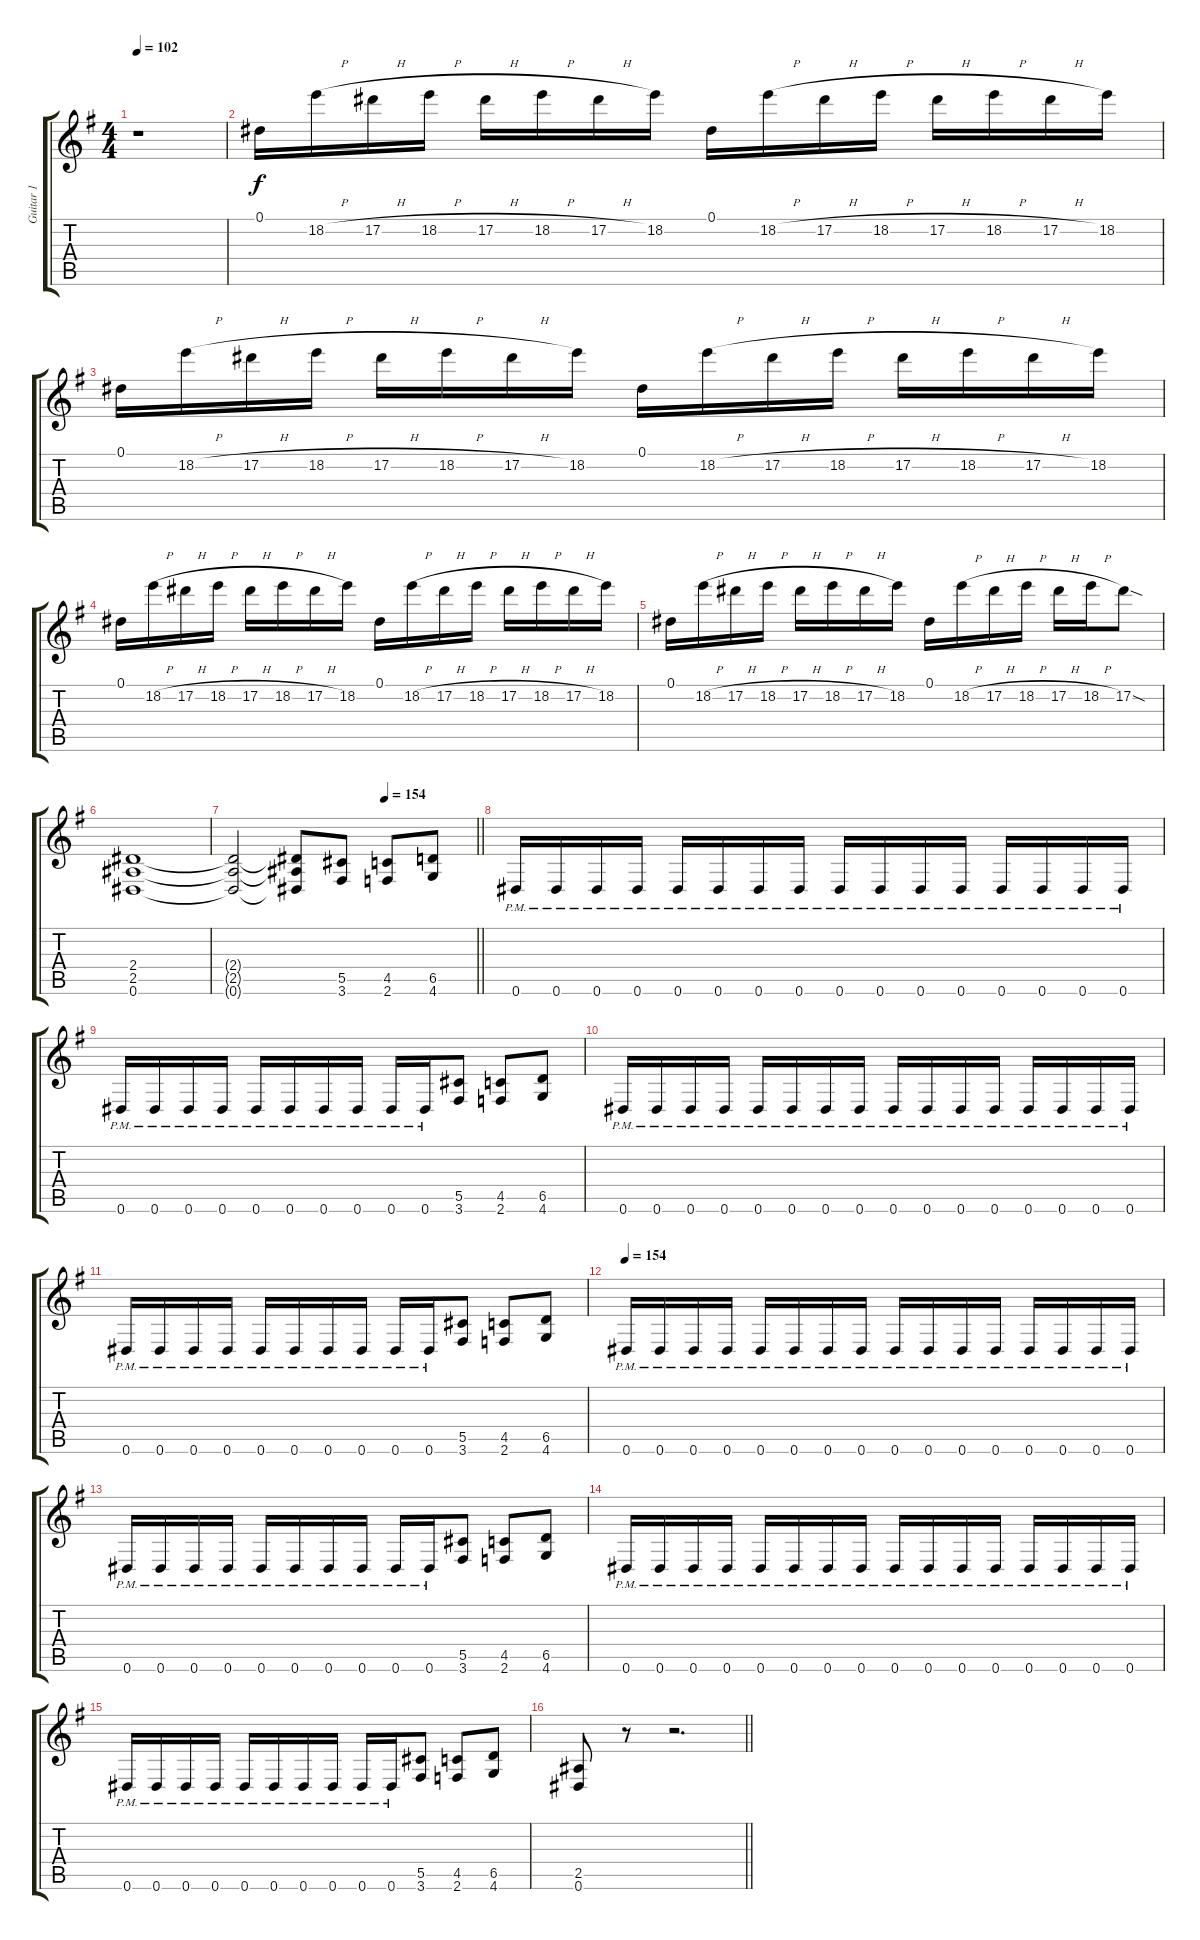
\track ("Guitar 1" "Guitar 1") {instrument distortionguitar}
\staff {score tabs}
\tuning (Eb4 Bb3 Gb3 Db3 Ab2 Eb2) {hide}
\ts (4 4)
\tempo 102
\clef g2
\ks eminor
r.1{dy f instrument distortionguitar} |
0.1.16 18.2{h}.16 17.2{h}.16 18.2{h}.16 17.2{h}.16 18.2{h}.16 17.2{h}.16 18.2.16 0.1.16 18.2{h}.16 17.2{h}.16 18.2{h}.16 17.2{h}.16 18.2{h}.16 17.2{h}.16 18.2.16 |
0.1.16 18.2{h}.16 17.2{h}.16 18.2{h}.16 17.2{h}.16 18.2{h}.16 17.2{h}.16 18.2.16 0.1.16 18.2{h}.16 17.2{h}.16 18.2{h}.16 17.2{h}.16 18.2{h}.16 17.2{h}.16 18.2.16 |
0.1.16 18.2{h}.16 17.2{h}.16 18.2{h}.16 17.2{h}.16 18.2{h}.16 17.2{h}.16 18.2.16 0.1.16 18.2{h}.16 17.2{h}.16 18.2{h}.16 17.2{h}.16 18.2{h}.16 17.2{h}.16 18.2.16 |
0.1.16 18.2{h}.16 17.2{h}.16 18.2{h}.16 17.2{h}.16 18.2{h}.16 17.2{h}.16 18.2.16 0.1.16 18.2{h}.16 17.2{h}.16 18.2{h}.16 17.2{h}.16 18.2{h}.16 17.2{sod}.8 |
(2.4 2.5 0.6).1 |
\tempo (154 0.625)
\barLineRight lightlight
(2.4{t} 2.5{t} 0.6{t}).2 (2.4{t} 2.5{t} 0.6{t}).8 (5.5 3.6).8 (4.5 2.6).8 (6.5 4.6).8 |
0.6{pm}.16 0.6{pm}.16 0.6{pm}.16 0.6{pm}.16 0.6{pm}.16 0.6{pm}.16 0.6{pm}.16 0.6{pm}.16 0.6{pm}.16 0.6{pm}.16 0.6{pm}.16 0.6{pm}.16 0.6{pm}.16 0.6{pm}.16 0.6{pm}.16 0.6{pm}.16 |
0.6{pm}.16 0.6{pm}.16 0.6{pm}.16 0.6{pm}.16 0.6{pm}.16 0.6{pm}.16 0.6{pm}.16 0.6{pm}.16 0.6{pm}.16 0.6{pm}.16 (5.5 3.6).8 (4.5 2.6).8 (6.5 4.6).8 |
0.6{pm}.16 0.6{pm}.16 0.6{pm}.16 0.6{pm}.16 0.6{pm}.16 0.6{pm}.16 0.6{pm}.16 0.6{pm}.16 0.6{pm}.16 0.6{pm}.16 0.6{pm}.16 0.6{pm}.16 0.6{pm}.16 0.6{pm}.16 0.6{pm}.16 0.6{pm}.16 |
0.6{pm}.16 0.6{pm}.16 0.6{pm}.16 0.6{pm}.16 0.6{pm}.16 0.6{pm}.16 0.6{pm}.16 0.6{pm}.16 0.6{pm}.16 0.6{pm}.16 (5.5 3.6).8 (4.5 2.6).8 (6.5 4.6).8 |
\tempo 154
0.6{pm}.16 0.6{pm}.16 0.6{pm}.16 0.6{pm}.16 0.6{pm}.16 0.6{pm}.16 0.6{pm}.16 0.6{pm}.16 0.6{pm}.16 0.6{pm}.16 0.6{pm}.16 0.6{pm}.16 0.6{pm}.16 0.6{pm}.16 0.6{pm}.16 0.6{pm}.16 |
0.6{pm}.16 0.6{pm}.16 0.6{pm}.16 0.6{pm}.16 0.6{pm}.16 0.6{pm}.16 0.6{pm}.16 0.6{pm}.16 0.6{pm}.16 0.6{pm}.16 (5.5 3.6).8 (4.5 2.6).8 (6.5 4.6).8 |
0.6{pm}.16 0.6{pm}.16 0.6{pm}.16 0.6{pm}.16 0.6{pm}.16 0.6{pm}.16 0.6{pm}.16 0.6{pm}.16 0.6{pm}.16 0.6{pm}.16 0.6{pm}.16 0.6{pm}.16 0.6{pm}.16 0.6{pm}.16 0.6{pm}.16 0.6{pm}.16 |
0.6{pm}.16 0.6{pm}.16 0.6{pm}.16 0.6{pm}.16 0.6{pm}.16 0.6{pm}.16 0.6{pm}.16 0.6{pm}.16 0.6{pm}.16 0.6{pm}.16 (5.5 3.6).8 (4.5 2.6).8 (6.5 4.6).8 |
\barLineRight lightlight
(2.5 0.6).8 r.8 r.2{d}
